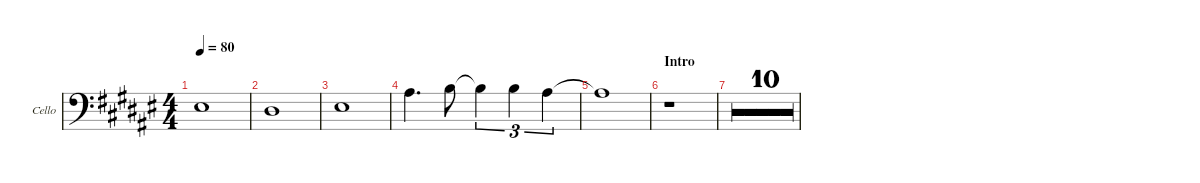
\defaultSystemsLayout 4
\hideDynamics
\bracketExtendMode groupsimilarinstruments
\multiBarRest
\firstSystemTrackNameOrientation horizontal
\otherSystemsTrackNameOrientation horizontal
\track ("Cello" "Cello") {multiBarRest instrument cello}
\staff {score}
\tuning (A3 D3 G2 C2)
\ts (4 4)
\tempo 80
\clef f4
\ks f#
3.2.1{dy f} |
15.4.1 |
17.4.1 |
22.4.4{d} 23.4.8 23.4{t}.4{tu (3 2)} 16.3.4{tu (3 2)} 22.4.4{tu (3 2)} |
22.4{t}.1 |
\section ("" "Intro")
r.1 |
r.1 |
r.1 |
r.1 |
r.1 |
r.1 |
r.1 |
r.1 |
r.1 |
r.1 |
r.1
